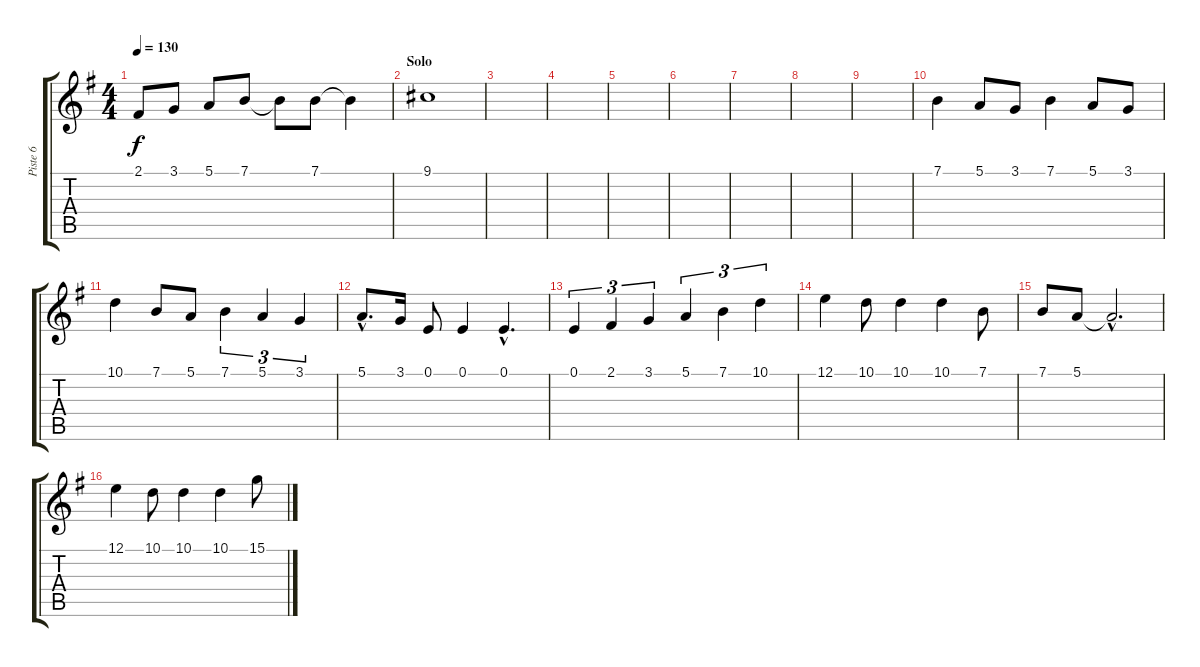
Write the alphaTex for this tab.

\track ("Piste 6" "Piste 6") {instrument choiraahs}
\staff {score tabs}
\tuning (E4 B3 G3 D3 A2 E2) {hide}
\ts (4 4)
\tempo 130
\clef g2
\ks eminor
2.1.8{dy f} 3.1.8 5.1.8 7.1.8 7.1{t}.8 7.1.8 7.1{t}.4 |
\section ("" "Solo")
9.1.1 |
|
|
|
|
|
|
|
7.1.4 5.1.8 3.1.8 7.1.4 5.1.8 3.1.8 |
10.1.4 7.1.8 5.1.8 7.1.4{tu (3 2)} 5.1.4{tu (3 2)} 3.1.4{tu (3 2)} |
5.1{hac}.8{d} 3.1.16 0.1.8 0.1.4 0.1{hac}.4{d} |
0.1.4{tu (3 2)} 2.1.4{tu (3 2)} 3.1.4{tu (3 2)} 5.1.4{tu (3 2)} 7.1.4{tu (3 2)} 10.1.4{tu (3 2)} |
12.1.4 10.1.8 10.1.4 10.1.4 7.1.8 |
7.1.8 5.1.8 5.1{hac t}.2{d} |
12.1.4 10.1.8 10.1.4 10.1.4 15.1.8
